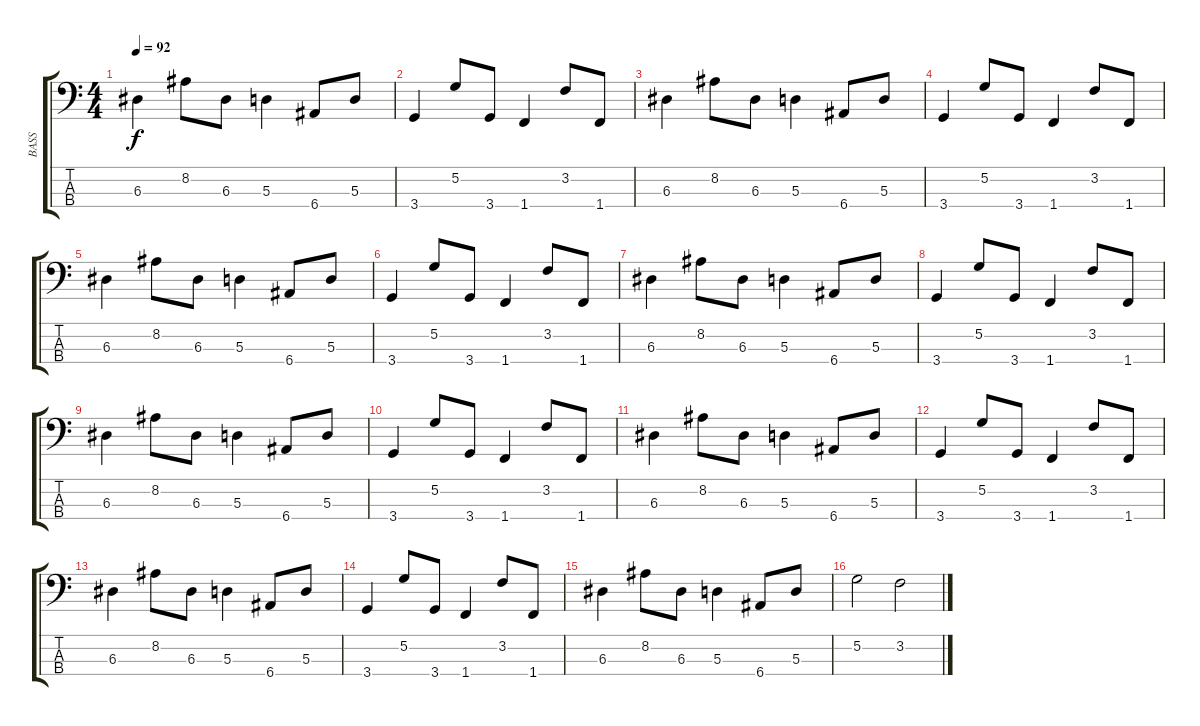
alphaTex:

\track ("BASS" "BASS") {instrument electricbasspick}
\staff {score tabs}
\tuning (G2 D2 A1 E1) {hide}
\ts (4 4)
\tempo 92
\clef f4
\ks c
6.3.4{dy f} 8.2.8 6.3.8 5.3.4 6.4.8 5.3.8 |
3.4.4 5.2.8 3.4.8 1.4.4 3.2.8 1.4.8 |
6.3.4 8.2.8 6.3.8 5.3.4 6.4.8 5.3.8 |
3.4.4 5.2.8 3.4.8 1.4.4 3.2.8 1.4.8 |
6.3.4 8.2.8 6.3.8 5.3.4 6.4.8 5.3.8 |
3.4.4 5.2.8 3.4.8 1.4.4 3.2.8 1.4.8 |
6.3.4 8.2.8 6.3.8 5.3.4 6.4.8 5.3.8 |
3.4.4 5.2.8 3.4.8 1.4.4 3.2.8 1.4.8 |
6.3.4 8.2.8 6.3.8 5.3.4 6.4.8 5.3.8 |
3.4.4 5.2.8 3.4.8 1.4.4 3.2.8 1.4.8 |
6.3.4 8.2.8 6.3.8 5.3.4 6.4.8 5.3.8 |
3.4.4 5.2.8 3.4.8 1.4.4 3.2.8 1.4.8 |
6.3.4 8.2.8 6.3.8 5.3.4 6.4.8 5.3.8 |
3.4.4 5.2.8 3.4.8 1.4.4 3.2.8 1.4.8 |
6.3.4 8.2.8 6.3.8 5.3.4 6.4.8 5.3.8 |
5.2.2 3.2.2
